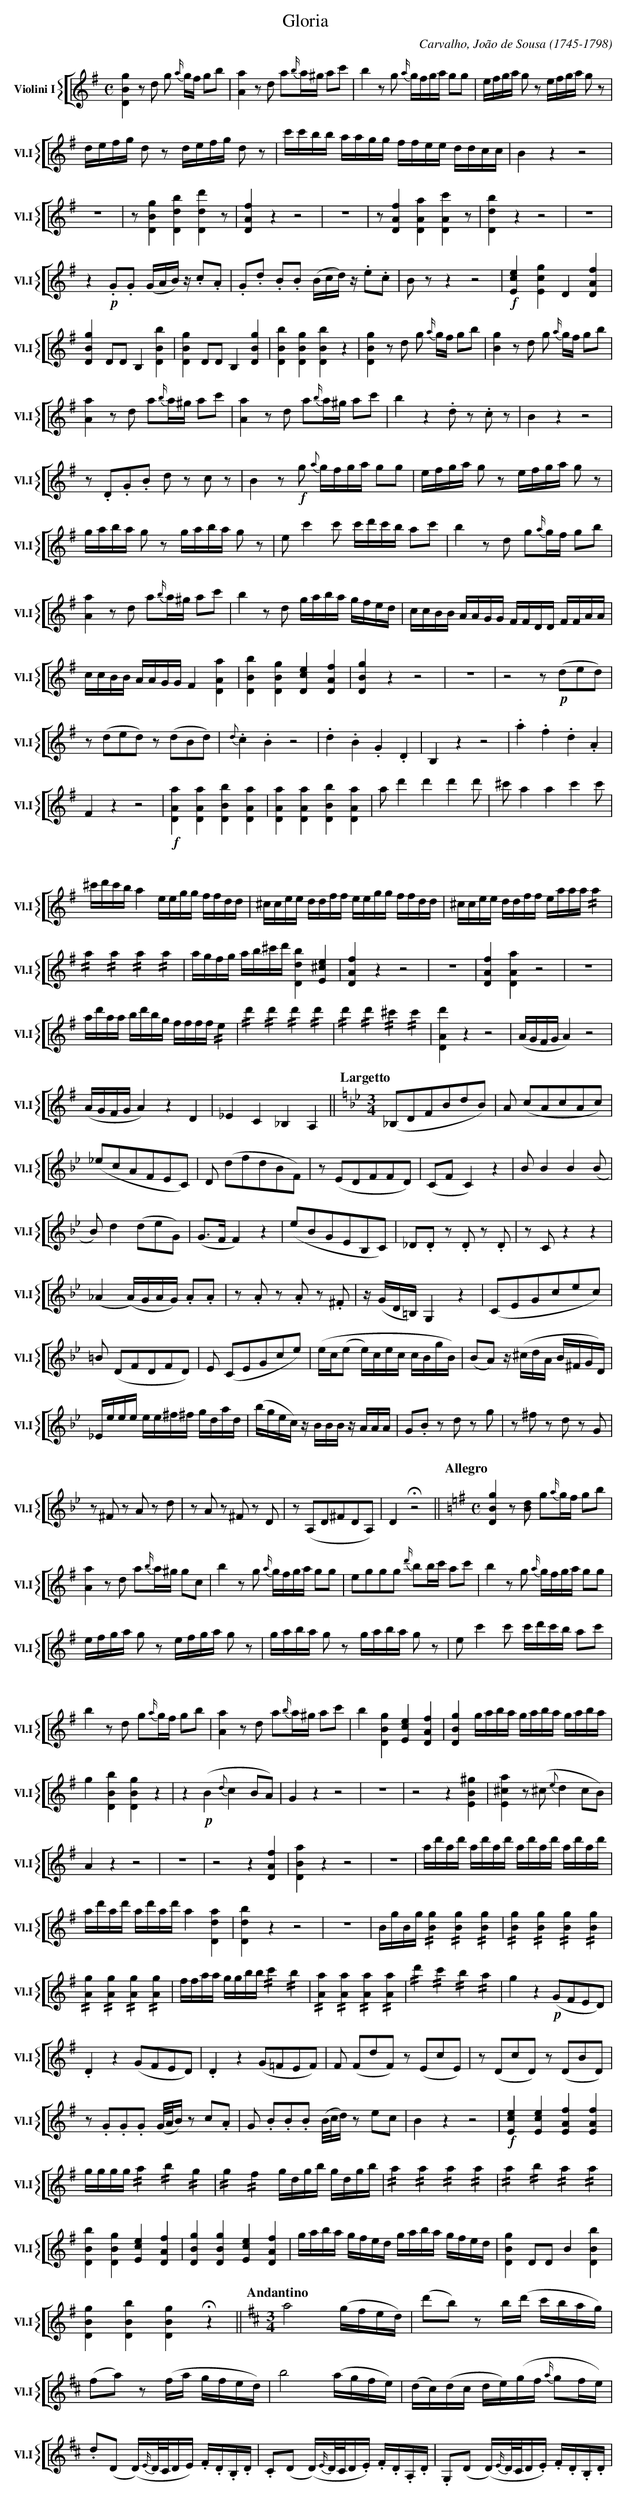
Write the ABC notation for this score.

X:1
T:Gloria
C:Carvalho, Jo\~ao de Sousa (1745-1798)
M:C
L:1/4
K:G
V: 7 clef=treble name="Violini I" sname="Vl.I"
%%staves [{ 7 }]
[DBg] z/d/ g/ {a/}g//f// g/b/ | [Aa] z/d/ a/{b/}a//^g// a/c'/ | [b] z/ g/ {a/}g//f//g//a// g/g/ | \
e//f//g//a// g/ z/ e//f//g//a// g/ z/ | d//e//f//g// d/ z/ d//e//f//g// d/ z/ | \
c'//c'//b//b// a//a//g//g// f//f//e//e// d//d//c//c// | B z z2 | Z | z/ [DBg] [Ddb] [Ddd'] z/ | [DAf] z z2 | Z | \
z/ [DAf] [DAa] [DAc'] z/ | [Ddb] z z2 | Z | z !p! .G/.G/ (G//A//B//) z// .c/.A/ | .G/.d/ .B/.B/ (B//c//d//) z// .e/.c/ | \
B/ z/ z z2 | !f! [Ece] [Ecg] D [DAf] | [DBg] D/D/ B, [DBb] | [DBg] D/D/ B, [DBg] | [DBb] [DBg] [DBb] z | \
[DBg] z/d/ g/ {a/}g//f// g/b/ | [Bg] z/d/ g/ {a/}g//f// g/b/ | [Aa] z/d/ a/{b/}a//^g// a/c'/ | [Aa] z/d/ a/{b/}a//^g// a/c'/ | \
b z .d/ z/ .c/ z/ | B z z2 | z/ .D/.G/.B/ d/ z/ c/ z/ | B z/ !f! g/ {a}g//f//g//a// g/g/ | \
e//f//g//a// g/ z/ e//f//g//a// g/ z/ | g//a//b//a// g/ z/ g//a//b//a// g/ z/ | \
e/c'c'/ c'//d'//c'//b// a/c'/ | b z/ d/ g/{a/}g//f// g/b/ | [Aa] z/d/ a/{b/}a//^g// a/c'/ | b z/ d/ g//a//b//a// g//f//e//d// | \
c//c//B//B// A//A//G//G// F//F//D//D// F//F//A//A// | c//c//B//B// A//A//G//G// F [DAa] | \
[DBb] [DBg] [Dce] [DAf] | [DBg] z z2 | Z | z2 z/ !p! (d/e/d/) | z/ (d/e/d/) z/ (d/B/d/) | {d}.c .B z2 | \
.d.B.G.D | B, z z2 | .a .f .d .A | F z z2 | !f! [DAa] [DAa] [DBb] [DAa] | [DAa] [DAa] [DBb] [DAa] | \
a/ d' d' d' d'/ | ^c'/ a a c' c'/ | ^c'//d'//c'//b// a e//e//g//g// f//f//d//d// | ^c//c//e//e// d//d//f//f// e//e//g//g// f//f//d//d// | ^c//c//e//e// d//d//f//f// e//a//a//a// !//!a | !//!a !//!a !//!a !//!a | \
a//g//f//g// a//b//^c'//d'// [Ddb] [E^ce] | [DAf] z1 z2 | Z | [DAf] [DAa] z2 | Z | a//d'//a//a// b//d'//b//g// f//f//f//f// !//!e | \
!//!d' !//!d' !//!d' !//!d' | !//!d' !//!d' !//!^c' !//!c' | [DAd'] z1 z2 | (A//G//F//G// A) z2 | (A//G//F//G// A) z1 D | _E C _B, A, || \
[Q:"Largetto"] [K: Bb][M: 3/4] (_B,/D/F/B/d/B/) | A/ (c/A/c/A/c/) | (_e/c/A/F/E/C/) | D/ (d/f/d/B/F/) | z/ (E/D/F/F/D/) | (C/F/ C) z1 | B/ B B (B/ | \
B/) d (d/e/G/) | (G3/4F// F) z | (e/B/G/E/B,/C/) | _D/.D/ z/ .D/ z/ .D/ | z/ C/ z z | (_A (A//)G//A//G//) .A/.A/ | z/ .A/ z/ .A/ z/ .^F/ | \
z// (G//D//=B,//) G, z | (C/E/G/c/e/c/) | =B/ (D/F/D/F/D/) | E/ (C/E/G/c/e/) | (e//c//(e/ e//)c//e//c// c//B//g//B//) | (B/A/) z//(^c//d//A// B//^F//G//D//) | \
_E//e//e//e// e//e//^f//^f// g//d//a//d// | (b//g//e//c//) z// B//B//B// z// A//A//A// | G/.B/ z/d/ z/g/ | z/^f/ z/d/ z/G/ | z/ ^F/ z/ A/ z/ d/ | z/ A/ z/ ^F/ z/ D/ | z/ (A,/D/^F/D/A,/) | \
D !fermata!z2 || [Q:"Allegro"] [K:G] [M:C] [DBg] z/ [B/d/] g/{a/}g//f// g/b/ | [Aa] z/ d/ a/{b/}a//^g// g/c/ | b z/ g/ {a/}g//f//g//a// g/g/ | e/g/g/g/ {d'/}b/b//c'// a/c'/ | b z/ g/ {a/}g//f//g//a// g/g/ | e//f//g//a// g/ z/ e//f//g//a// g/z/ | \
g//a//b//a// g/ z/ g//a//b//a// g/ z/ | e/ c' c'/ c'//d'//c'//b// a/c'/ | b z/ d/ g/{a/}g//f// g/b/ | [Aa] z/ d/ a/{b/}a//^g// a/c'/ | b [DBg] [Ece] [DAf] | [DBg] g//a//b//a// g//a//b//a// g//a//b//a// | \
g [DBb] [DBg] z | z !p!(B {d}c B/A/) | G z z2 | Z | z2 z [EB^g] | [E^ca] z/ (^c/ {e}d c/B/) | A z z2 | \
Z | z2 z [DAf] | [DBa] z z2 | Z | a//d'//a//d'// a//d'//a//d'// a//d'//a//d'// a//d'//a//d'// | a//d'//a//d'// a//d'//a//d'// a [Dda] | [Ddb] z z2 | \
Z | B//g//B//g// !//![Bg] !//![Bg] !//![Bg] | !//![Bg] !//![Bg] !//![Bg] !//![Bg] | !//![Ag] !//![Ag] !//![Ag] !//![Ag] | f//f//a//a// g//g//b//b// !//!c' !//!b | !//![Aa] !//![Aa] !//![Aa] !//![Aa] | \
!//!d' !//!c' !//!b !//!a | g z !p!(G/F/E/D/) | .D z (G/F/E/D/) | .D z (G/=F/E/F/) | F/ (F/d/F/) z/ (E/c/E/) | z/ (D/c/D/) z/ (D/B/D/) | \
z/ .G/.G/.G/ (G///A///B//) z/ c/.A/ | G/ .B/.B/.B/ (B///c///d//) z/ e/c/ | B z z2 | !f![Ece] [Ece] [EAf] [EAf] | g//g//g//g// !//!a !//!b !//!g | !//!g !//!f g//d//g//b// g//d//g//b// | \
!//!a !//!a !//!a !//!a | !//!a !//!b !//!a !//!a | [DBb] [DBg] [Ece] [DAf] | [DBg] [DBg] [Ece] [DAf] | g//a//b//a// g//f//e//d// g//a//b//a// g//f//e//d// | [DBg] D/D/ B [DBb] | [DBg] [DBb] [DBg] !fermata!z || \
[Q:"Andantino"] [K: D][M: 3/4] a2 (g//f//e//d//) | (d'/b/) z/ b//(d'// c'//b//a//g//) | (f/a/) z/ (f//a// g//f//e//d//) | b2 (a//g//f//e//) | (d//c//)(d//c// d//e//)(g//f// {a/}g/f//e//) | .d/(D/ (D//){E/}D///C///D//E//) .F//.D//.B,//.D// | \
.C/(D/ (D//){E/}D///C///D//.E//) .F//.D//.A,//.D// | .G,/(D/ (D//){E/}D///C///D//.E//) .F//.D//.B,//.D// | \
